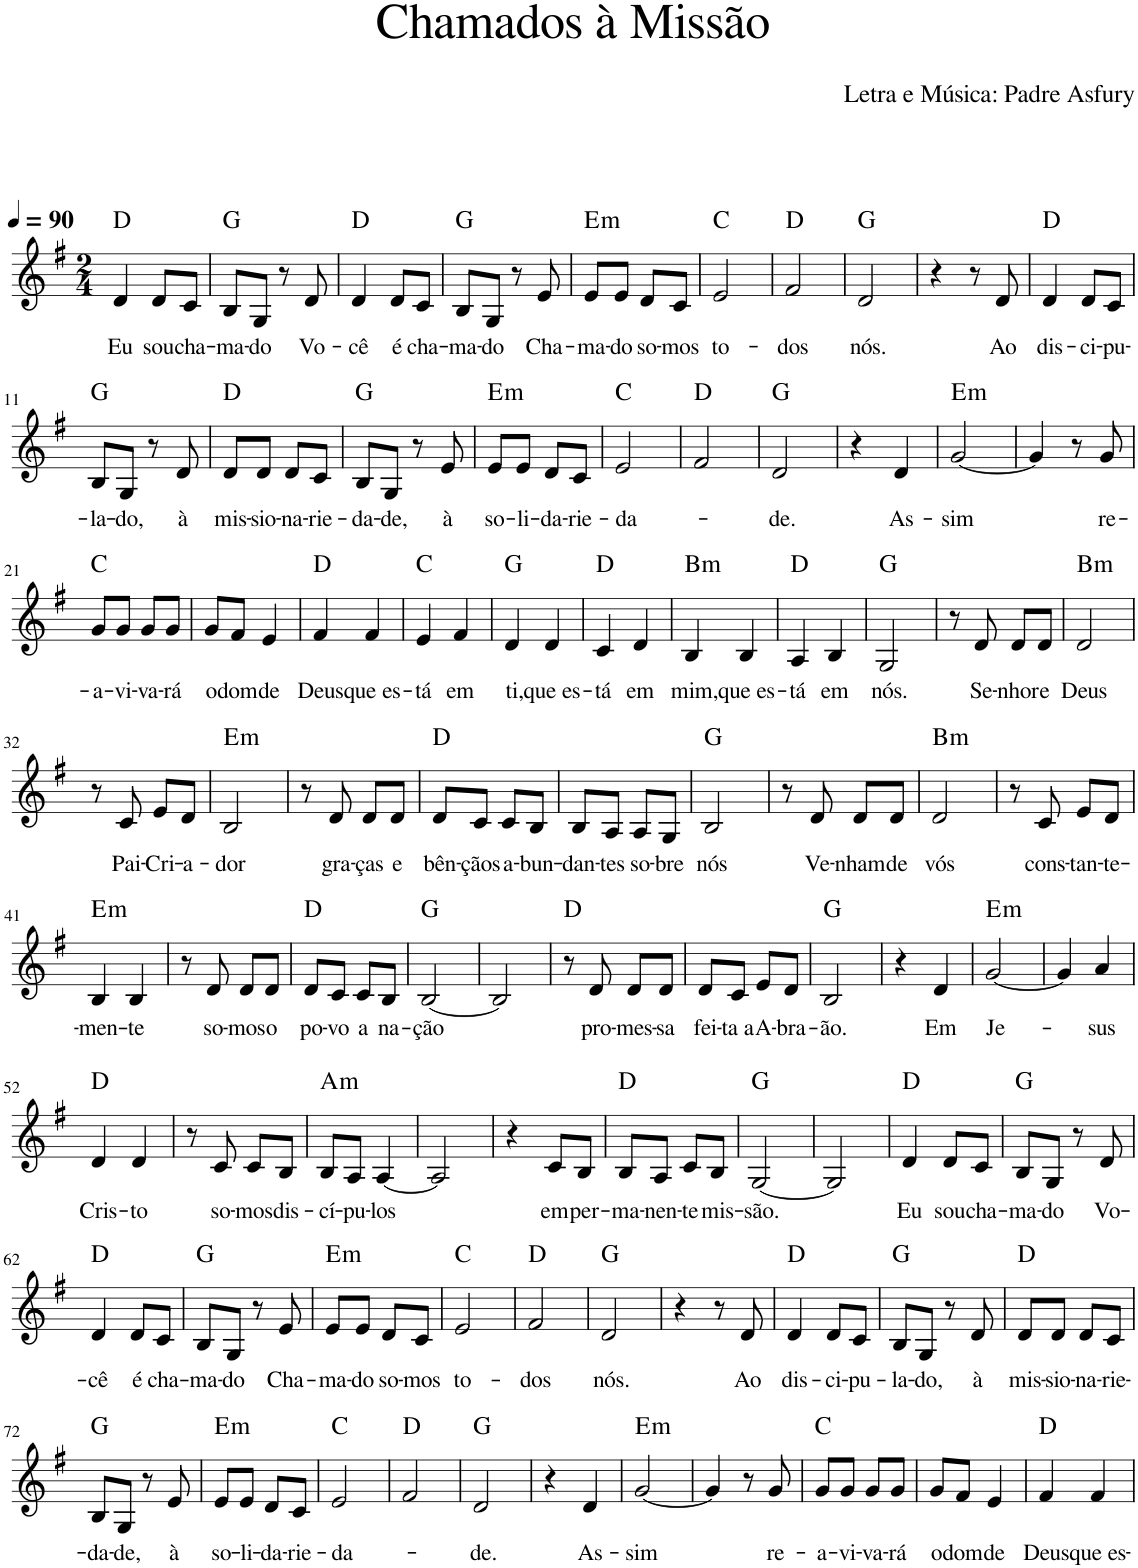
**kern	**text	**harte
*part1	*part1	*part1
*staff1	*staff1	*
*I"Voz	*	*
*I'Vo.	*	*
*clefG2	*	*
*k[f#]	*	*
*M2/4	*	*
*MM90	*	*
=1	=1	=1
!	!LO:LY:b	!
4d/	Eu	D:maj
!	!LO:LY:b	!
8d/L	sou	.
!	!LO:LY:b	!
8c/J	cha-	.
=2	=2	=2
!	!LO:LY:b	!
8B/L	-ma-	G:maj
!	!LO:LY:b	!
8G/J	-do	.
8r	.	.
!	!LO:LY:b	!
8d/	Vo-	.
=3	=3	=3
!	!LO:LY:b	!
4d/	-cê	D:maj
!	!LO:LY:b	!
8d/L	é	.
!	!LO:LY:b	!
8c/J	cha-	.
=4	=4	=4
!	!LO:LY:b	!
8B/L	-ma-	G:maj
!	!LO:LY:b	!
8G/J	-do	.
8r	.	.
!	!LO:LY:b	!
8e/	Cha-	.
=5	=5	=5
!	!LO:LY:b	!LO:H:kt=m
8e/L	-ma-	E:min
!	!LO:LY:b	!
8e/J	-do	.
!	!LO:LY:b	!
8d/L	so-	.
!	!LO:LY:b	!
8c/J	-mos	.
=6	=6	=6
!	!LO:LY:b	!
2e/	to-	C:maj
=7	=7	=7
!	!LO:LY:b	!
2f#/	-dos	D:maj
=8	=8	=8
!	!LO:LY:b	!
2d/	nós.	G:maj
=9	=9	=9
4r	.	.
8r	.	.
!	!LO:LY:b	!
8d/	Ao	.
=10	=10	=10
!	!LO:LY:b	!
4d/	dis-	D:maj
!	!LO:LY:b	!
8d/L	-ci-	.
!	!LO:LY:b	!
8c/J	-pu-	.
!!LO:LB:g=z
=11	=11	=11
!	!LO:LY:b	!
8B/L	-la-	G:maj
!	!LO:LY:b	!
8G/J	-do,	.
8r	.	.
!	!LO:LY:b	!
8d/	à	.
=12	=12	=12
!	!LO:LY:b	!
8d/L	mis-	D:maj
!	!LO:LY:b	!
8d/J	-sio-	.
!	!LO:LY:b	!
8d/L	-na-	.
!	!LO:LY:b	!
8c/J	-rie-	.
=13	=13	=13
!	!LO:LY:b	!
8B/L	-da-	G:maj
!	!LO:LY:b	!
8G/J	-de,	.
8r	.	.
!	!LO:LY:b	!
8e/	à	.
=14	=14	=14
!	!LO:LY:b	!LO:H:kt=m
8e/L	so-	E:min
!	!LO:LY:b	!
8e/J	-li-	.
!	!LO:LY:b	!
8d/L	-da-	.
!	!LO:LY:b	!
8c/J	-rie-	.
=15	=15	=15
!	!LO:LY:b	!
2e/	-da-	C:maj
=16	=16	=16
2f#/	.	D:maj
=17	=17	=17
!	!LO:LY:b	!
2d/	-de.	G:maj
=18	=18	=18
4r	.	.
!	!LO:LY:b	!
4d/	As-	.
=19	=19	=19
!	!LO:LY:b	!LO:H:kt=m
[2g/	-sim	E:min
=20	=20	=20
4g/]	.	.
8r	.	.
!	!LO:LY:b	!
8g/	re-	.
!!LO:LB:g=z
=21	=21	=21
!	!LO:LY:b	!
8g/L	-a-	C:maj
!	!LO:LY:b	!
8g/J	-vi-	.
!	!LO:LY:b	!
8g/L	-va-	.
!	!LO:LY:b	!
8g/J	-rá	.
=22	=22	=22
!	!LO:LY:b	!
8g/L	o	.
!	!LO:LY:b	!
8f#/J	dom	.
!	!LO:LY:b	!
4e/	de	.
=23	=23	=23
!	!LO:LY:b	!
4f#/	Deus	D:maj
!	!LO:LY:b	!
4f#/	que es-	.
=24	=24	=24
!	!LO:LY:b	!
4e/	-tá	C:maj
!	!LO:LY:b	!
4f#/	em	.
=25	=25	=25
!	!LO:LY:b	!
4d/	ti,	G:maj
!	!LO:LY:b	!
4d/	que es-	.
=26	=26	=26
!	!LO:LY:b	!
4c/	-tá	D:maj
!	!LO:LY:b	!
4d/	em	.
=27	=27	=27
!	!LO:LY:b	!LO:H:kt=m
4B/	mim,	B:min
!	!LO:LY:b	!
4B/	que es-	.
=28	=28	=28
!	!LO:LY:b	!
4A/	-tá	D:maj
!	!LO:LY:b	!
4B/	em	.
=29	=29	=29
!	!LO:LY:b	!
2G/	nós.	G:maj
=30	=30	=30
8r	.	.
!	!LO:LY:b	!
8d/	Se-	.
!	!LO:LY:b	!
8d/L	-nhor	.
!	!LO:LY:b	!
8d/J	e	.
=31	=31	=31
!	!LO:LY:b	!LO:H:kt=m
2d/	Deus	B:min
!!LO:LB:g=z
=32	=32	=32
8r	.	.
!	!LO:LY:b	!
8c/	Pai-	.
!	!LO:LY:b	!
8e/L	-Cri-	.
!	!LO:LY:b	!
8d/J	-a-	.
=33	=33	=33
!	!LO:LY:b	!LO:H:kt=m
2B/	-dor	E:min
=34	=34	=34
8r	.	.
!	!LO:LY:b	!
8d/	gra-	.
!	!LO:LY:b	!
8d/L	-ças	.
!	!LO:LY:b	!
8d/J	e	.
=35	=35	=35
!	!LO:LY:b	!
8d/L	bên-	D:maj
!	!LO:LY:b	!
8c/J	-çãos	.
!	!LO:LY:b	!
8c/L	a-	.
!	!LO:LY:b	!
8B/J	-bun-	.
=36	=36	=36
!	!LO:LY:b	!
8B/L	-dan-	.
!	!LO:LY:b	!
8A/J	-tes	.
!	!LO:LY:b	!
8A/L	so-	.
!	!LO:LY:b	!
8G/J	-bre	.
=37	=37	=37
!	!LO:LY:b	!
2B/	nós	G:maj
=38	=38	=38
8r	.	.
!	!LO:LY:b	!
8d/	Ve-	.
!	!LO:LY:b	!
8d/L	-nham	.
!	!LO:LY:b	!
8d/J	de	.
=39	=39	=39
!	!LO:LY:b	!LO:H:kt=m
2d/	vós	B:min
=40	=40	=40
8r	.	.
!	!LO:LY:b	!
8c/	cons-	.
!	!LO:LY:b	!
8e/L	-tan-	.
!	!LO:LY:b	!
8d/J	-te-	.
!!LO:LB:g=z
=41	=41	=41
!	!LO:LY:b	!LO:H:kt=m
4B/	-men-	E:min
!	!LO:LY:b	!
4B/	-te	.
=42	=42	=42
8r	.	.
!	!LO:LY:b	!
8d/	so-	.
!	!LO:LY:b	!
8d/L	-mos	.
!	!LO:LY:b	!
8d/J	o	.
=43	=43	=43
!	!LO:LY:b	!
8d/L	po-	D:maj
!	!LO:LY:b	!
8c/J	-vo	.
!	!LO:LY:b	!
8c/L	a	.
!	!LO:LY:b	!
8B/J	na-	.
=44	=44	=44
!	!LO:LY:b	!
[2B/	-ção	G:maj
=45	=45	=45
2B/]	.	.
=46	=46	=46
8r	.	D:maj
!	!LO:LY:b	!
8d/	pro-	.
!	!LO:LY:b	!
8d/L	-mes-	.
!	!LO:LY:b	!
8d/J	-sa	.
=47	=47	=47
!	!LO:LY:b	!
8d/L	fei-	.
!	!LO:LY:b	!
8c/J	-ta a	.
!	!LO:LY:b	!
8e/L	A-	.
!	!LO:LY:b	!
8d/J	-bra-	.
=48	=48	=48
!	!LO:LY:b	!
2B/	-ão.	G:maj
=49	=49	=49
4r	.	.
!	!LO:LY:b	!
4d/	Em	.
=50	=50	=50
!	!LO:LY:b	!LO:H:kt=m
[2g/	Je-	E:min
=51	=51	=51
4g/]	.	.
!	!LO:LY:b	!
4a/	-sus	.
!!LO:LB:g=z
=52	=52	=52
!	!LO:LY:b	!
4d/	Cris-	D:maj
!	!LO:LY:b	!
4d/	-to	.
=53	=53	=53
8r	.	.
!	!LO:LY:b	!
8c/	so-	.
!	!LO:LY:b	!
8c/L	-mos	.
!	!LO:LY:b	!
8B/J	dis-	.
=54	=54	=54
!	!LO:LY:b	!LO:H:kt=m
8B/L	-cí-	A:min
!	!LO:LY:b	!
8A/J	-pu-	.
!	!LO:LY:b	!
[4A/	-los	.
=55	=55	=55
2A/]	.	.
=56	=56	=56
4r	.	.
!	!LO:LY:b	!
8c/L	em	.
!	!LO:LY:b	!
8B/J	per-	.
=57	=57	=57
!	!LO:LY:b	!
8B/L	-ma-	D:maj
!	!LO:LY:b	!
8A/J	-nen-	.
!	!LO:LY:b	!
8c/L	-te	.
!	!LO:LY:b	!
8B/J	mis-	.
=58	=58	=58
!	!LO:LY:b	!
[2G/	-são.	G:maj
=59	=59	=59
2G/]	.	.
=60	=60	=60
!	!LO:LY:b	!
4d/	Eu	D:maj
!	!LO:LY:b	!
8d/L	sou	.
!	!LO:LY:b	!
8c/J	cha-	.
=61	=61	=61
!	!LO:LY:b	!
8B/L	-ma-	G:maj
!	!LO:LY:b	!
8G/J	-do	.
8r	.	.
!	!LO:LY:b	!
8d/	Vo-	.
!!LO:LB:g=z
=62	=62	=62
!	!LO:LY:b	!
4d/	-cê	D:maj
!	!LO:LY:b	!
8d/L	é	.
!	!LO:LY:b	!
8c/J	cha-	.
=63	=63	=63
!	!LO:LY:b	!
8B/L	-ma-	G:maj
!	!LO:LY:b	!
8G/J	-do	.
8r	.	.
!	!LO:LY:b	!
8e/	Cha-	.
=64	=64	=64
!	!LO:LY:b	!LO:H:kt=m
8e/L	-ma-	E:min
!	!LO:LY:b	!
8e/J	-do	.
!	!LO:LY:b	!
8d/L	so-	.
!	!LO:LY:b	!
8c/J	-mos	.
=65	=65	=65
!	!LO:LY:b	!
2e/	to-	C:maj
=66	=66	=66
!	!LO:LY:b	!
2f#/	-dos	D:maj
=67	=67	=67
!	!LO:LY:b	!
2d/	nós.	G:maj
=68	=68	=68
4r	.	.
8r	.	.
!	!LO:LY:b	!
8d/	Ao	.
=69	=69	=69
!	!LO:LY:b	!
4d/	dis-	D:maj
!	!LO:LY:b	!
8d/L	-ci-	.
!	!LO:LY:b	!
8c/J	-pu-	.
=70	=70	=70
!	!LO:LY:b	!
8B/L	-la-	G:maj
!	!LO:LY:b	!
8G/J	-do,	.
8r	.	.
!	!LO:LY:b	!
8d/	à	.
=71	=71	=71
!	!LO:LY:b	!
8d/L	mis-	D:maj
!	!LO:LY:b	!
8d/J	-sio-	.
!	!LO:LY:b	!
8d/L	-na-	.
!	!LO:LY:b	!
8c/J	-rie-	.
!!LO:LB:g=z
=72	=72	=72
!	!LO:LY:b	!
8B/L	-da-	G:maj
!	!LO:LY:b	!
8G/J	-de,	.
8r	.	.
!	!LO:LY:b	!
8e/	à	.
=73	=73	=73
!	!LO:LY:b	!LO:H:kt=m
8e/L	so-	E:min
!	!LO:LY:b	!
8e/J	-li-	.
!	!LO:LY:b	!
8d/L	-da-	.
!	!LO:LY:b	!
8c/J	-rie-	.
=74	=74	=74
!	!LO:LY:b	!
2e/	-da-	C:maj
=75	=75	=75
2f#/	.	D:maj
=76	=76	=76
!	!LO:LY:b	!
2d/	-de.	G:maj
=77	=77	=77
4r	.	.
!	!LO:LY:b	!
4d/	As-	.
=78	=78	=78
!	!LO:LY:b	!LO:H:kt=m
[2g/	-sim	E:min
=79	=79	=79
4g/]	.	.
8r	.	.
!	!LO:LY:b	!
8g/	re-	.
=80	=80	=80
!	!LO:LY:b	!
8g/L	-a-	C:maj
!	!LO:LY:b	!
8g/J	-vi-	.
!	!LO:LY:b	!
8g/L	-va-	.
!	!LO:LY:b	!
8g/J	-rá	.
=81	=81	=81
!	!LO:LY:b	!
8g/L	o	.
!	!LO:LY:b	!
8f#/J	dom	.
!	!LO:LY:b	!
4e/	de	.
=82	=82	=82
!	!LO:LY:b	!
4f#/	Deus	D:maj
!	!LO:LY:b	!
4f#/	que es-	.
=	=	=
*-	*-	*-
